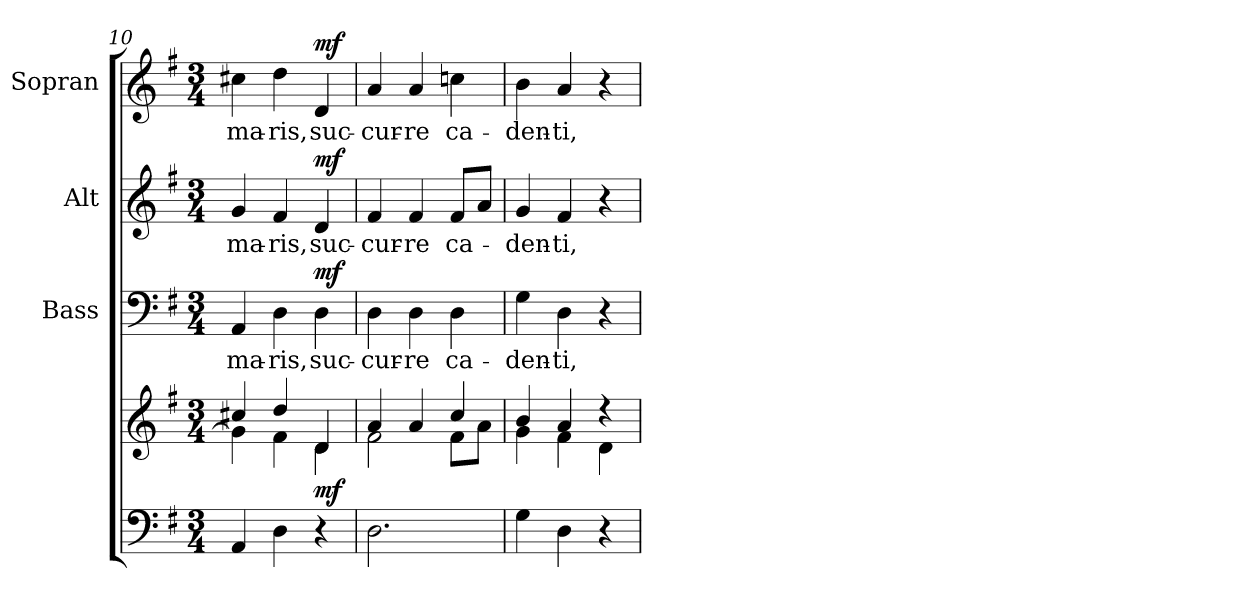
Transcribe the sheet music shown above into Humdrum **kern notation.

**kern	**kern	**dynam	**kern	**text	**dynam	**kern	**text	**dynam	**kern	**text	**dynam
*part4	*part4	*part4	*part3	*part3	*part3	*part2	*part2	*part2	*part1	*part1	*part1
*staff5	*staff4	*staff4/5	*staff3	*staff3	*staff3	*staff2	*staff2	*staff2	*staff1	*staff1	*staff1
*	*	*	*I"Bass	*	*	*I"Alt	*	*	*I"Sopran	*	*
*	*	*	*I'B.	*	*	*I'A.	*	*	*I'S.	*	*
*clefF4	*clefG2	*	*clefF4	*	*	*clefG2	*	*	*clefG2	*	*
*k[f#]	*k[f#]	*	*k[f#]	*	*	*k[f#]	*	*	*k[f#]	*	*
*G:	*G:	*	*G:	*	*	*G:	*	*	*G:	*	*
*M3/4	*M3/4	*	*M3/4	*	*	*M3/4	*	*	*M3/4	*	*
=10	=10	=10	=10	=10	=10	=10	=10	=10	=10	=10	=10
*	*^	*	*	*	*	*	*	*	*	*	*
!	!	!	!	!	!LO:LY:b	!	!	!LO:LY:b	!	!	!LO:LY:b	!
4AA/	4cc#X/	4g\]	.	4AA/	ma-	.	4g/	ma-	.	4cc#X\	ma-	.
!	!	!	!	!	!LO:LY:b	!	!	!LO:LY:b	!	!	!LO:LY:b	!
4D\	4dd/	4f#\	.	4D\	-ris,	.	4f#/	-ris,	.	4dd\	-ris,	.
!	!	!	!LO:DY:b	!	!LO:LY:b	!LO:DY:a	!	!LO:LY:b	!LO:DY:a	!	!LO:LY:b	!LO:DY:a
4r	4d/	4d\	mf	4D\	suc-	mf	4d/	suc-	mf	4d/	suc-	mf
=11	=11	=11	=11	=11	=11	=11	=11	=11	=11	=11	=11	=11
!	!	!	!	!	!LO:LY:b	!	!	!LO:LY:b	!	!	!LO:LY:b	!
2.D\	4a/	2f#\	.	4D\	-cur-	.	4f#/	-cur-	.	4a/	-cur-	.
!	!	!	!	!	!LO:LY:b	!	!	!LO:LY:b	!	!	!LO:LY:b	!
.	4a/	.	.	4D\	-re	.	4f#/	-re	.	4a/	-re	.
!	!	!	!	!	!LO:LY:b	!	!	!LO:LY:b	!	!	!LO:LY:b	!
.	4cc/	8f#\L	.	4D\	ca-	.	8f#/L	ca-	.	4ccn\	ca-	.
.	.	8a\J	.	.	.	.	8a/J	.	.	.	.	.
=12	=12	=12	=12	=12	=12	=12	=12	=12	=12	=12	=12	=12
!	!	!	!	!	!LO:LY:b	!	!	!LO:LY:b	!	!	!LO:LY:b	!
4G\	4b/	4g\	.	4G\	-den-	.	4g/	-den-	.	4b\	-den-	.
!	!	!	!	!	!LO:LY:b	!	!	!LO:LY:b	!	!	!LO:LY:b	!
4D\	4a/	4f#\	.	4D\	-ti,	.	4f#/	-ti,	.	4a/	-ti,	.
4r	4rcc	4d\	.	4r	.	.	4r	.	.	4r	.	.
*	*v	*v	*	*	*	*	*	*	*	*	*	*
=	=	=	=	=	=	=	=	=	=	=	=
*-	*-	*-	*-	*-	*-	*-	*-	*-	*-	*-	*-
